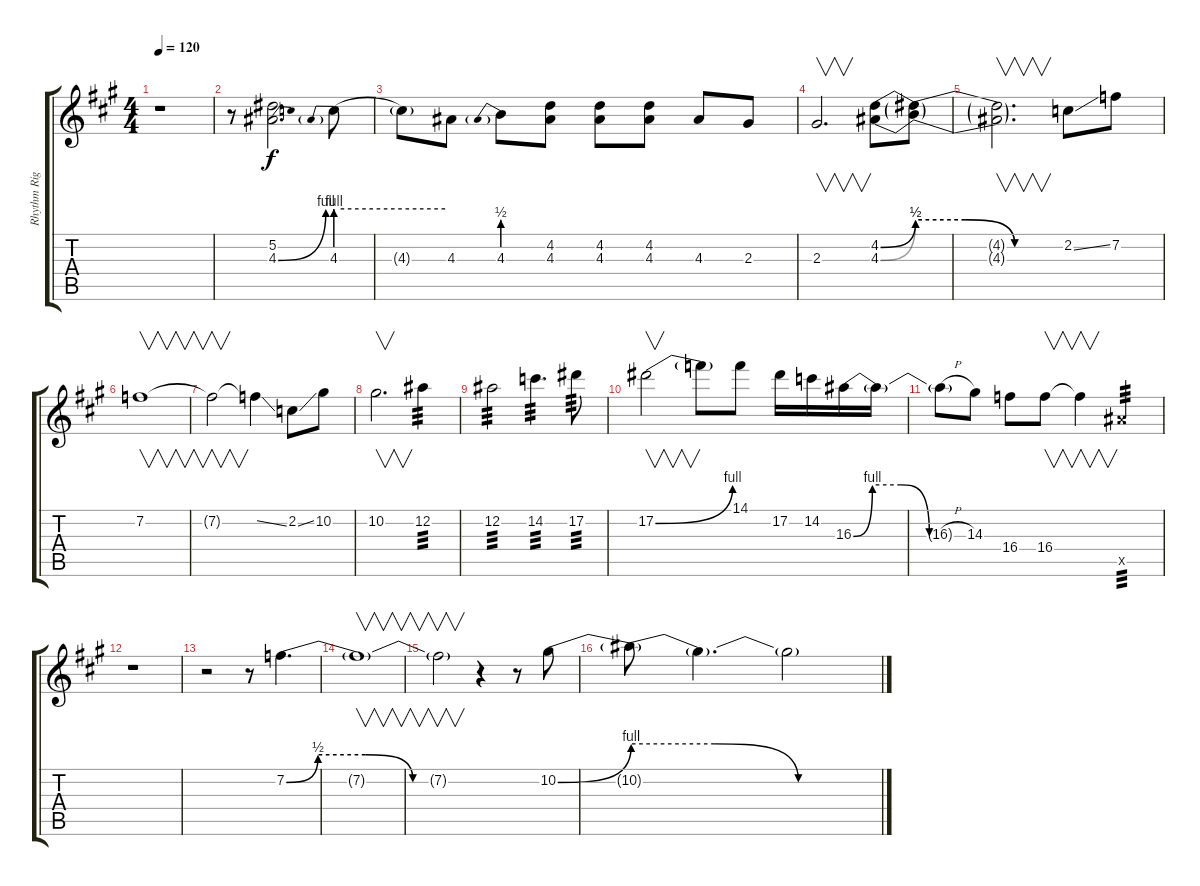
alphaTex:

\track ("Rhythm Right" "Rhythm Rig") {instrument distortionguitar}
\staff {score tabs}
\tuning (Eb4 Bb3 Gb3 Db3 Ab2 Eb2) {hide}
\ts (4 4)
\tempo 120
\clef g2
\ks a
r.1{dy f} |
r.8 (5.2 4.3{be (bend 0 0 60 4)}).2{d} 4.3{be (prebend 0 4 60 4)}.8 |
4.3{be (hold 0 4 60 4) t}.8 4.3.8 4.3{be (prebend 0 2 60 2)}.8 (4.2 4.3).8 (4.2 4.3).8 (4.2 4.3).8 4.3.8 2.3.8 |
2.3.2{v d} (4.2{be (bend 0 0 60 2)} 4.3{be (bend 0 0 60 2)}).8 (4.2{be (custom 0 2 20 2 40 0 60 0) t} 4.3{be (custom 0 2 20 2 40 0 60 0) t}).8 |
(4.2{t} 4.3{t}).2{v d} 2.2{ss}.8 7.2.8 |
7.2.1{v} |
7.2{t}.2{v} 7.2{ss t}.4 2.2{ss}.8 10.2.8 |
10.2.2{v d} 12.2.4{tp 3} |
12.2.2{tp 3} 14.2.4{d tp 3} 17.2.8{tp 3} |
17.2{be (bend 0 0 60 4)}.2{v} 17.2{t}.8 14.1.8 17.2.16 14.2.16 16.3{be (custom 0 0 10 4 25 4 40 0 60 0)}.16 16.3{t}.16 |
16.3{h t}.8 14.3.8 16.4.8 16.4.8{v} 16.4{t}.4{v} 14.5{x}.4{tp 3} |
r.1 |
r.2 r.8 7.2{be (custom 0 0 10 2 25 2 40 0 60 0)}.4{d} |
7.2{t}.1{v} |
7.2{t}.2{v} r.4 r.8 10.2{be (bend 0 0 60 4)}.8 |
10.2{be (custom 0 4 20 4 40 0 60 0) t}.8 10.2{t}.4{d} 10.2{t}.2
